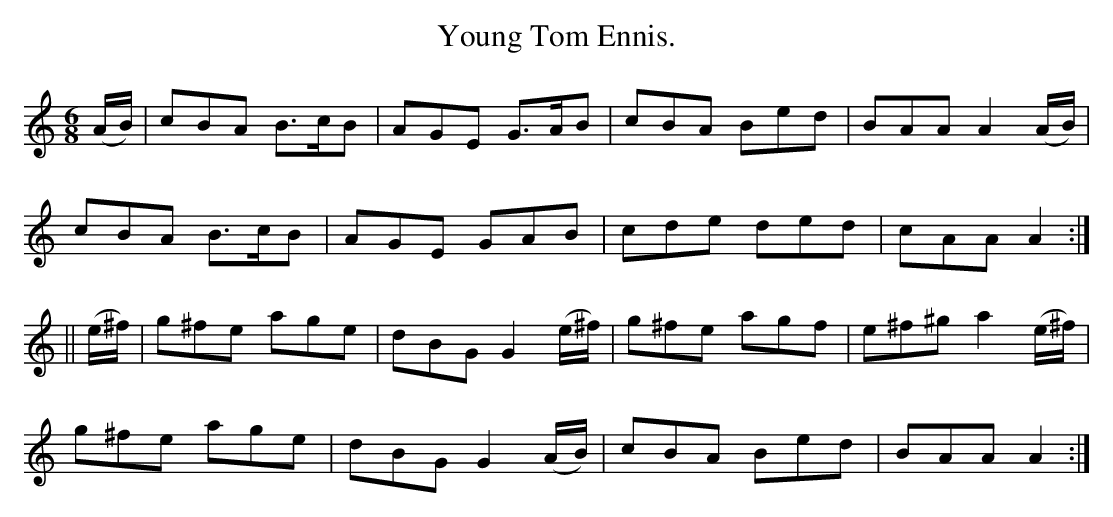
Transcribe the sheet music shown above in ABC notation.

X:1
T: Young Tom Ennis.
M: 6/8
L: 1/8
K: Am
(A/2B/2) | cBA B>cB | AGE G>AB | cBA Bed | BAA A2(A/2B/2) |
cBA B>cB | AGE GAB | cde ded | cAA A2 :|
|| (e/2^f/2) | g^fe age | dBG G2(e/2^f/2) | g^fe agf | e^f^g a2(e/2^f/2) |
g^fe age | dBG G2(A/2B/2) | cBA Bed | BAA A2 :|
